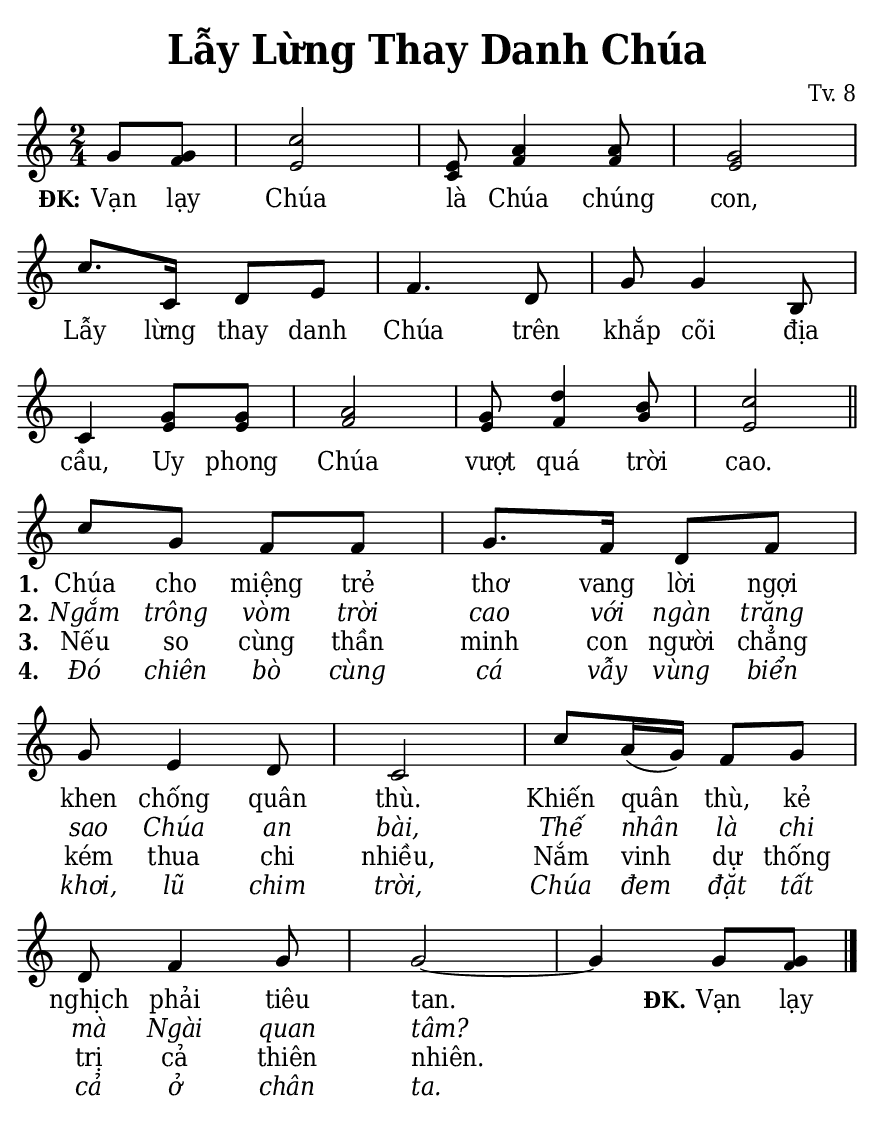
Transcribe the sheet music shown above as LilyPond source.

% Cài đặt chung\
\version "2.22.1"
\include "english.ly"

\header {
  title = \markup { \fontsize #1 "Lẫy Lừng Thay Danh Chúa" }
  composer = "Tv. 8"
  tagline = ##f
}

% Nhạc phiên khúc
nhacPhienKhucSop = \relative c'' {
  \partial 4 g8 g |
  c2 |
  e,8 a4 a8 |
  g2 |
  c8. c,16 d8 e |
  f4. d8 |
  g g4 b,8 |
  c4 g'8 g |
  a2 |
  g8 d'4 b8 |
  c2 \bar "||" \break
  
  c8 g f f |
  g8. f16 d8 f |
  g e4 d8 |
  c2 |
  c'8 a16 (g) f8 g |
  d f4 g8 |
  g2 ~ |
  g4 g8 <g \tweak font-size #-2 f>
  \bar "|."
}

nhacPhienKhucAlto = \relative c'' {
  g8 f |
  e2 |
  c8 f4 f8 |
  e2 |
  c'8. c,16 d8 e |
  f4. d8 |
  g g4 b,8 |
  c4 e8 e |
  f2 |
  e8 f4 g8 |
  e2
}

% Lời phiên khúc
loiPhienKhucSop = \lyrics {
  \set stanza = "ĐK:"
  Vạn lạy Chúa là Chúa chúng con,
  Lẫy lừng thay danh Chúa trên khắp cõi địa cầu,
  Uy phong Chúa vượt quá trời cao.
  <<
    {
      \set stanza = "1."
      Chúa cho miệng trẻ thơ vang lời ngợi khen chống quân thù.
      Khiến quân thù, kẻ nghịch phải tiêu tan.
      \set stanza = "ĐK."
      Vạn lạy
    }
    \new Lyrics {
	    \set associatedVoice = "beSop"
	    \set stanza = "2."
      \override Lyrics.LyricText.font-shape = #'italic
	    Ngắm trông vòm trời cao với ngàn trăng sao Chúa an bài,
	    Thế nhân là chi mà Ngài quan tâm?
    }
    \new Lyrics {
	    \set associatedVoice = "beSop"
	    \set stanza = "3."
	    Nếu so cùng thần minh con người chẳng kém thua chi nhiều,
	    Nắm vinh dự thống trị cả thiên nhiên.
    }
    \new Lyrics {
	    \set associatedVoice = "beSop"
	    \set stanza = "4."
      \override Lyrics.LyricText.font-shape = #'italic
	    Đó chiên bò cùng cá vẫy vùng biển khơi,
	    lũ chim trời, Chúa đem đặt tất cả ở chân ta.
    }
  >>
}

% Dàn trang
\paper {
  #(set-paper-size "a5")
  top-margin = 3\mm
  bottom-margin = 3\mm
  left-margin = 3\mm
  right-margin = 3\mm
  indent = #0
  #(define fonts
	 (make-pango-font-tree "Deja Vu Serif Condensed"
	 		       "Deja Vu Serif Condensed"
			       "Deja Vu Serif Condensed"
			       (/ 20 20)))
  print-page-number = ##f
  system-system-spacing = #'((basic-distance . 0.1) (padding . 2.5))
}

TongNhip = {
  \key c \major \time 2/4
  \set Timing.beamExceptions = #'()
  \set Timing.baseMoment = #(ly:make-moment 1/4)
}

% Đổi kích thước nốt cho bè phụ
notBePhu =
#(define-music-function (font-size music) (number? ly:music?)
   (for-some-music
     (lambda (m)
       (if (music-is-of-type? m 'rhythmic-event)
           (begin
             (set! (ly:music-property m 'tweaks)
                   (cons `(font-size . ,font-size)
                         (ly:music-property m 'tweaks)))
             #t)
           #f))
     music)
   music)

\score {
  \new ChoirStaff <<
    \new Staff \with {
        \consists "Merge_rests_engraver"
        printPartCombineTexts = ##f
      }
      <<
      \new Voice \TongNhip \partCombine 
        \nhacPhienKhucSop
        \notBePhu -1 { \nhacPhienKhucAlto }
      \new NullVoice = beSop \nhacPhienKhucSop
      \new Lyrics \lyricsto beSop \loiPhienKhucSop
      >>
  >>
  \layout {
    %\override Staff.TimeSignature.transparent = ##t
    \override Lyrics.LyricSpace.minimum-distance = #2
    \override Score.BarNumber.break-visibility = ##(#f #f #f)
    \override Score.SpacingSpanner.uniform-stretching = ##t
  } 
}
